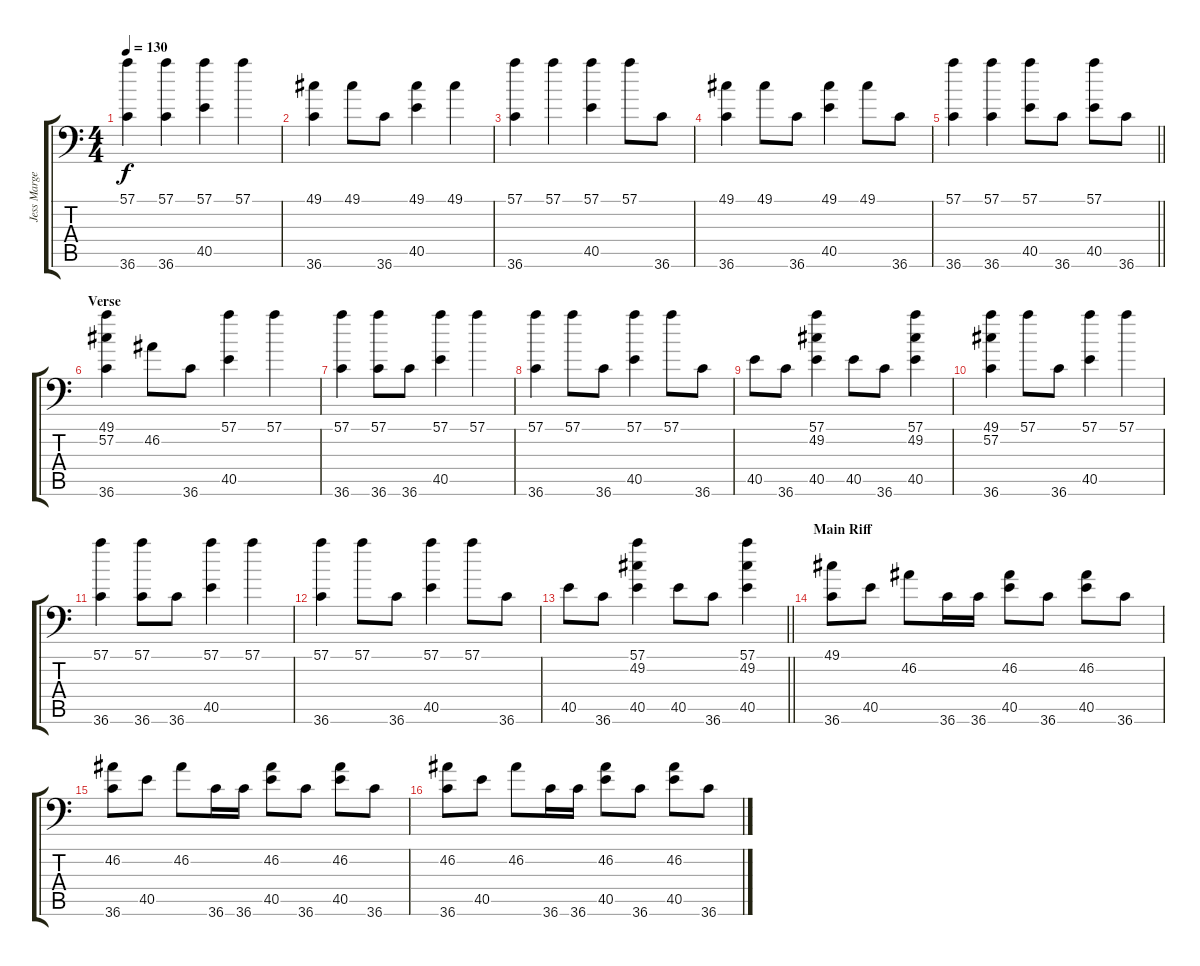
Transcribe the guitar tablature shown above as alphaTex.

\track ("Jess Margera" "Jess Marge") {instrument acousticgrandpiano}
\staff {score tabs}
\tuning (C-1 C-1 C-1 C-1 C-1 C-1) {hide}
\ts (4 4)
\tempo 130
\clef f4
\ks c
(57.1 36.6).4{dy f} (57.1 36.6).4 (57.1 40.5).4 57.1.4 |
(49.1 36.6).4 49.1.8 36.6.8 (49.1 40.5).4 49.1.4 |
(57.1 36.6).4 57.1.4 (57.1 40.5).4 57.1.8 36.6.8 |
(49.1 36.6).4 49.1.8 36.6.8 (49.1 40.5).4 49.1.8 36.6.8 |
\barLineRight lightlight
(57.1 36.6).4 (57.1 36.6).4 (57.1 40.5).8 36.6.8 (57.1 40.5).8 36.6.8 |
\section ("" "Verse")
(49.1 57.2 36.6).4 46.2.8 36.6.8 (57.1 40.5).4 57.1.4 |
(57.1 36.6).4 (57.1 36.6).8 36.6.8 (57.1 40.5).4 57.1.4 |
(57.1 36.6).4 57.1.8 36.6.8 (57.1 40.5).4 57.1.8 36.6.8 |
40.5.8 36.6.8 (57.1 49.2 40.5).4 40.5.8 36.6.8 (57.1 49.2 40.5).4 |
(49.1 57.2 36.6).4 57.1.8 36.6.8 (57.1 40.5).4 57.1.4 |
(57.1 36.6).4 (57.1 36.6).8 36.6.8 (57.1 40.5).4 57.1.4 |
(57.1 36.6).4 57.1.8 36.6.8 (57.1 40.5).4 57.1.8 36.6.8 |
\barLineRight lightlight
40.5.8 36.6.8 (57.1 49.2 40.5).4 40.5.8 36.6.8 (57.1 49.2 40.5).4 |
\section ("" "Main Riff")
(49.1 36.6).8 40.5.8 46.2.8 36.6.16 36.6.16 (46.2 40.5).8 36.6.8 (46.2 40.5).8 36.6.8 |
(46.2 36.6).8 40.5.8 46.2.8 36.6.16 36.6.16 (46.2 40.5).8 36.6.8 (46.2 40.5).8 36.6.8 |
(46.2 36.6).8 40.5.8 46.2.8 36.6.16 36.6.16 (46.2 40.5).8 36.6.8 (46.2 40.5).8 36.6.8
